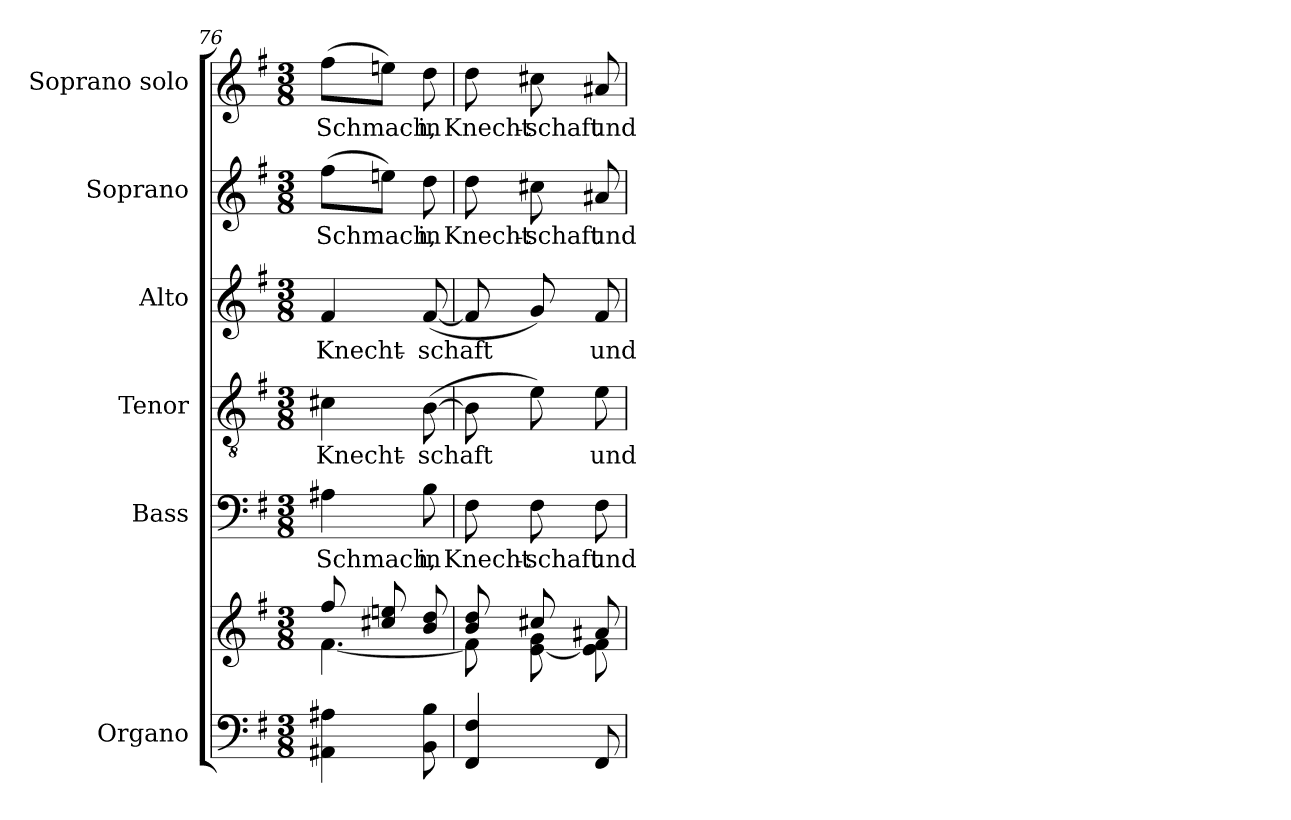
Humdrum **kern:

**kern	**kern	**kern	**text	**kern	**text	**kern	**text	**kern	**text	**kern	**text
*part6	*part6	*part5	*part5	*part4	*part4	*part3	*part3	*part2	*part2	*part1	*part1
*staff7	*staff6	*staff5	*staff5	*staff4	*staff4	*staff3	*staff3	*staff2	*staff2	*staff1	*staff1
*I"Organo	*	*I"Bass	*	*I"Tenor	*	*I"Alto	*	*I"Soprano	*	*I"Soprano solo	*
*I'Org.	*	*I'B.	*	*I'T.	*	*I'A.	*	*I'S.	*	*I'S.s	*
*clefF4	*clefG2	*clefF4	*	*clefGv2	*	*clefG2	*	*clefG2	*	*clefG2	*
*k[f#]	*k[f#]	*k[f#]	*	*k[f#]	*	*k[f#]	*	*k[f#]	*	*k[f#]	*
*M3/8	*M3/8	*M3/8	*	*M3/8	*	*M3/8	*	*M3/8	*	*M3/8	*
=76	=76	=76	=76	=76	=76	=76	=76	=76	=76	=76	=76
*	*^	*	*	*	*	*	*	*	*	*	*
!	!	!	!	!LO:LY:b	!	!LO:LY:b	!	!LO:LY:b	!	!LO:LY:b	!	!LO:LY:b
4AA#X\ 4A#X\	8ff#/	[4.f#\	4A#X\	Schmach,	4c#X\	Knecht-	4f#/	Knecht-	(>8ff#\L	Schmach,	(>8ff#\L	Schmach,
.	8cc#X/ 8een/	.	.	.	.	.	.	.	8een\J)	.	8een\J)	.
!	!	!	!	!LO:LY:b	!	!LO:LY:b	!	!LO:LY:b	!	!LO:LY:b	!	!LO:LY:b
8BB\ 8B\	8b/ 8dd/	.	8B\	in	(>[8B\	-schaft	(<[8f#/	-schaft	8dd\	in	8dd\	in
!!LO:LB:g=z
=77	=77	=77	=77	=77	=77	=77	=77	=77	=77	=77	=77	=77
!	!	!	!	!LO:LY:b	!	!	!	!	!	!LO:LY:b	!	!LO:LY:b
4FF#/ 4F#/	8b/ 8dd/	8f#\]	8F#\	Knecht-	8B\]	.	8f#/]	.	8dd\	Knecht-	8dd\	Knecht-
!	!	!	!	!LO:LY:b	!	!	!	!	!	!LO:LY:b	!	!LO:LY:b
.	8cc#X/	[8e\ 8g\	8F#\	-schaft	8e\)	.	8g/)	.	8cc#X\	-schaft	8cc#X\	-schaft
!	!	!	!	!LO:LY:b	!	!LO:LY:b	!	!LO:LY:b	!	!LO:LY:b	!	!LO:LY:b
8FF#/	8a#X/	8e\] 8f#\	8F#\	und	8e\	und	8f#/	und	8a#X/	und	8a#X/	und
*	*v	*v	*	*	*	*	*	*	*	*	*	*
=	=	=	=	=	=	=	=	=	=	=	=
*-	*-	*-	*-	*-	*-	*-	*-	*-	*-	*-	*-
